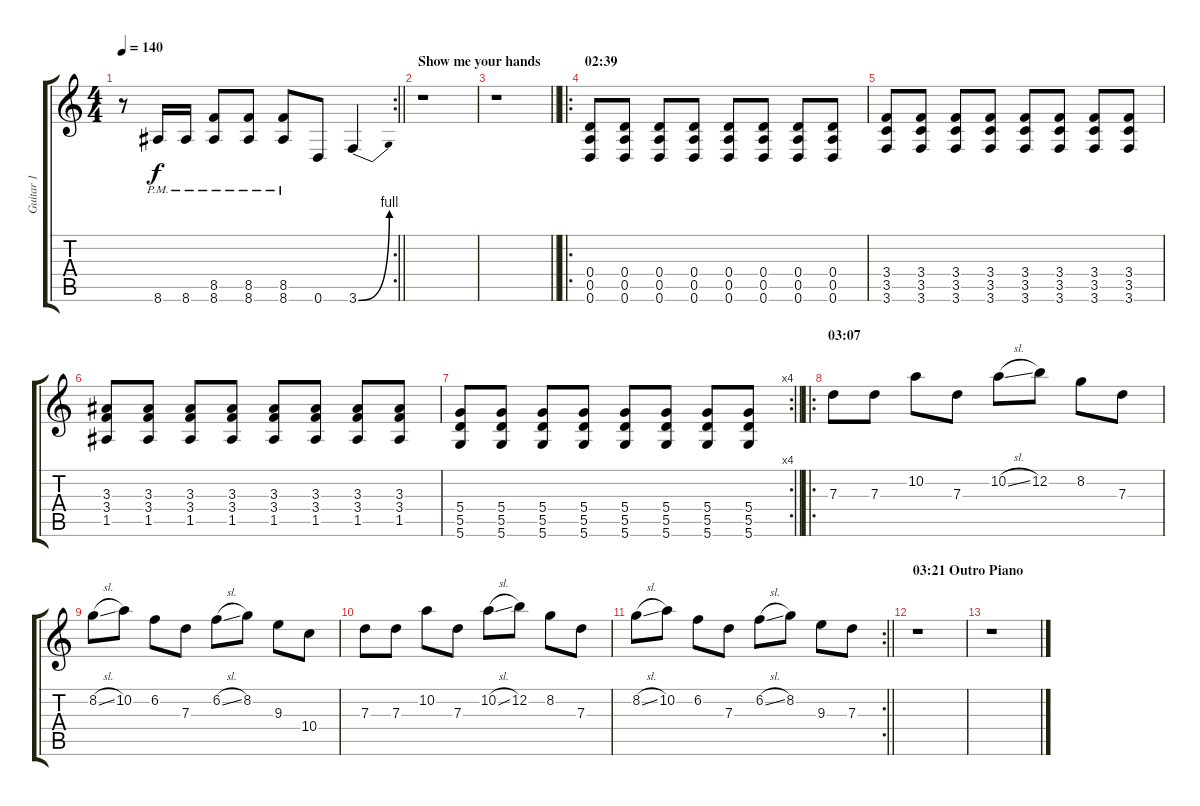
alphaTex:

\track ("Guitar 1" "Guitar 1") {instrument overdrivenguitar}
\staff {score tabs}
\tuning (E4 B3 G3 D3 A2 D2) {hide}
\rc 2
\ts (4 4)
\tempo 140
\clef g2
\barLineRight lightlight
\ks c
r.8{dy f} 8.6{pm}.16 8.6{pm}.16 (8.5{pm} 8.6{pm}).8 (8.5{pm} 8.6{pm}).8 (8.5{pm} 8.6{pm}).8 0.6.8 3.6{be (bend 0 0 60 4)}.4 |
\section ("" "Show me your hands")
r.1 |
\barLineRight lightlight
r.1 |
\ro
\section ("" "02:39")
(0.4 0.5 0.6).8 (0.4 0.5 0.6).8 (0.4 0.5 0.6).8 (0.4 0.5 0.6).8 (0.4 0.5 0.6).8 (0.4 0.5 0.6).8 (0.4 0.5 0.6).8 (0.4 0.5 0.6).8 |
(3.4 3.5 3.6).8 (3.4 3.5 3.6).8 (3.4 3.5 3.6).8 (3.4 3.5 3.6).8 (3.4 3.5 3.6).8 (3.4 3.5 3.6).8 (3.4 3.5 3.6).8 (3.4 3.5 3.6).8 |
(3.3 3.4 1.5).8 (3.3 3.4 1.5).8 (3.3 3.4 1.5).8 (3.3 3.4 1.5).8 (3.3 3.4 1.5).8 (3.3 3.4 1.5).8 (3.3 3.4 1.5).8 (3.3 3.4 1.5).8 |
\rc 4
\barLineRight lightlight
(5.4 5.5 5.6).8 (5.4 5.5 5.6).8 (5.4 5.5 5.6).8 (5.4 5.5 5.6).8 (5.4 5.5 5.6).8 (5.4 5.5 5.6).8 (5.4 5.5 5.6).8 (5.4 5.5 5.6).8 |
\ro
\section ("" "03:07")
7.3.8 7.3.8 10.2.8 7.3.8 10.2{sl}.8 12.2.8 8.2.8 7.3.8 |
8.2{sl}.8 10.2.8 6.2.8 7.3.8 6.2{sl}.8 8.2.8 9.3.8 10.4.8 |
7.3.8 7.3.8 10.2.8 7.3.8 10.2{sl}.8 12.2.8 8.2.8 7.3.8 |
\rc 2
\barLineRight lightlight
8.2{sl}.8 10.2.8 6.2.8 7.3.8 6.2{sl}.8 8.2.8 9.3.8 7.3.8 |
\section ("" "03:21 Outro Piano")
r.1 |
r.1
